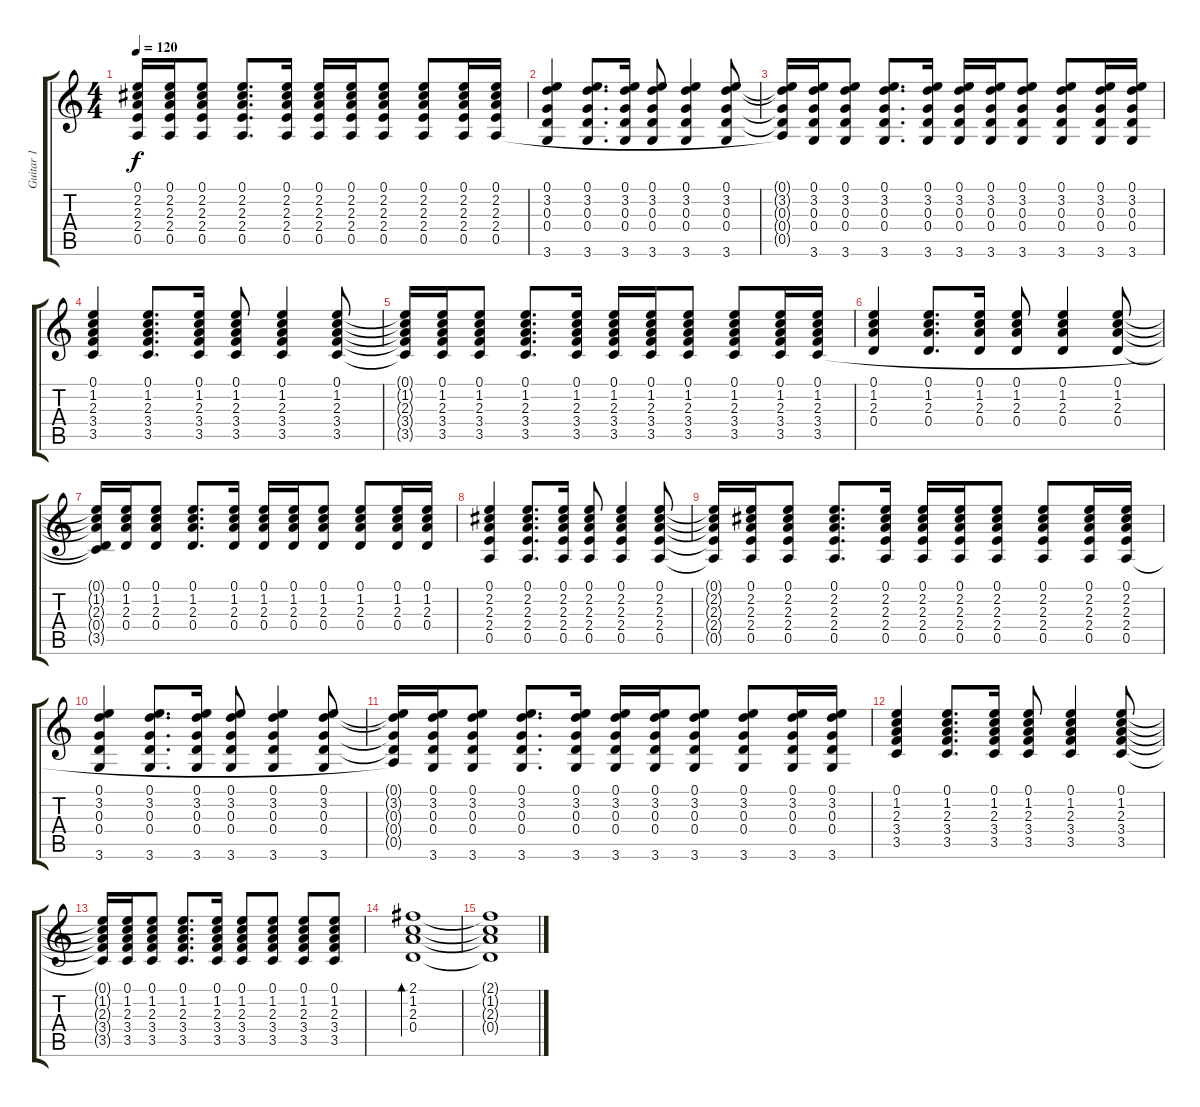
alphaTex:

\track ("Guitar 1" "Guitar 1") {instrument electricguitarjazz}
\staff {score tabs}
\tuning (E4 B3 G3 D3 A2 E2) {hide}
\ts (4 4)
\tempo 120
\clef g2
\ks c
(0.1{t} 2.2{t} 2.3{t} 2.4{t} 0.5{t}).16{dy f} (0.1 2.2 2.3 2.4 0.5).16 (0.1 2.2 2.3 2.4 0.5).8 (0.1 2.2 2.3 2.4 0.5).8{d} (0.1 2.2 2.3 2.4 0.5).16 (0.1 2.2 2.3 2.4 0.5).16 (0.1 2.2 2.3 2.4 0.5).16 (0.1 2.2 2.3 2.4 0.5).8 (0.1 2.2 2.3 2.4 0.5).8 (0.1 2.2 2.3 2.4 0.5).16 (0.1 2.2 2.3 2.4 0.5).16 |
(0.1 3.2 0.3 0.4 3.6).4 (0.1 3.2 0.3 0.4 3.6).8{d} (0.1 3.2 0.3 0.4 3.6).16 (0.1 3.2 0.3 0.4 3.6).8 (0.1 3.2 0.3 0.4 3.6).4 (0.1 3.2 0.3 0.4 3.6).8 |
(0.1{t} 3.2{t} 0.3{t} 0.4{t} 0.5{t}).16 (0.1 3.2 0.3 0.4 3.6).16 (0.1 3.2 0.3 0.4 3.6).8 (0.1 3.2 0.3 0.4 3.6).8{d} (0.1 3.2 0.3 0.4 3.6).16 (0.1 3.2 0.3 0.4 3.6).16 (0.1 3.2 0.3 0.4 3.6).16 (0.1 3.2 0.3 0.4 3.6).8 (0.1 3.2 0.3 0.4 3.6).8 (0.1 3.2 0.3 0.4 3.6).16 (0.1 3.2 0.3 0.4 3.6).16 |
(0.1 1.2 2.3 3.4 3.5).4 (0.1 1.2 2.3 3.4 3.5).8{d} (0.1 1.2 2.3 3.4 3.5).16 (0.1 1.2 2.3 3.4 3.5).8 (0.1 1.2 2.3 3.4 3.5).4 (0.1 1.2 2.3 3.4 3.5).8 |
(0.1{t} 1.2{t} 2.3{t} 3.4{t} 3.5{t}).16 (0.1 1.2 2.3 3.4 3.5).16 (0.1 1.2 2.3 3.4 3.5).8 (0.1 1.2 2.3 3.4 3.5).8{d} (0.1 1.2 2.3 3.4 3.5).16 (0.1 1.2 2.3 3.4 3.5).16 (0.1 1.2 2.3 3.4 3.5).16 (0.1 1.2 2.3 3.4 3.5).8 (0.1 1.2 2.3 3.4 3.5).8 (0.1 1.2 2.3 3.4 3.5).16 (0.1 1.2 2.3 3.4 3.5).16 |
(0.1 1.2 2.3 0.4).4 (0.1 1.2 2.3 0.4).8{d} (0.1 1.2 2.3 0.4).16 (0.1 1.2 2.3 0.4).8 (0.1 1.2 2.3 0.4).4 (0.1 1.2 2.3 0.4).8 |
(0.1{t} 1.2{t} 2.3{t} 0.4{t} 3.5{t}).16 (0.1 1.2 2.3 0.4).16 (0.1 1.2 2.3 0.4).8 (0.1 1.2 2.3 0.4).8{d} (0.1 1.2 2.3 0.4).16 (0.1 1.2 2.3 0.4).16 (0.1 1.2 2.3 0.4).16 (0.1 1.2 2.3 0.4).8 (0.1 1.2 2.3 0.4).8 (0.1 1.2 2.3 0.4).16 (0.1 1.2 2.3 0.4).16 |
(0.1 2.2 2.3 2.4 0.5).4 (0.1 2.2 2.3 2.4 0.5).8{d} (0.1 2.2 2.3 2.4 0.5).16 (0.1 2.2 2.3 2.4 0.5).8 (0.1 2.2 2.3 2.4 0.5).4 (0.1 2.2 2.3 2.4 0.5).8 |
(0.1{t} 2.2{t} 2.3{t} 2.4{t} 0.5{t}).16 (0.1 2.2 2.3 2.4 0.5).16 (0.1 2.2 2.3 2.4 0.5).8 (0.1 2.2 2.3 2.4 0.5).8{d} (0.1 2.2 2.3 2.4 0.5).16 (0.1 2.2 2.3 2.4 0.5).16 (0.1 2.2 2.3 2.4 0.5).16 (0.1 2.2 2.3 2.4 0.5).8 (0.1 2.2 2.3 2.4 0.5).8 (0.1 2.2 2.3 2.4 0.5).16 (0.1 2.2 2.3 2.4 0.5).16 |
(0.1 3.2 0.3 0.4 3.6).4 (0.1 3.2 0.3 0.4 3.6).8{d} (0.1 3.2 0.3 0.4 3.6).16 (0.1 3.2 0.3 0.4 3.6).8 (0.1 3.2 0.3 0.4 3.6).4 (0.1 3.2 0.3 0.4 3.6).8 |
(0.1{t} 3.2{t} 0.3{t} 0.4{t} 0.5{t}).16 (0.1 3.2 0.3 0.4 3.6).16 (0.1 3.2 0.3 0.4 3.6).8 (0.1 3.2 0.3 0.4 3.6).8{d} (0.1 3.2 0.3 0.4 3.6).16 (0.1 3.2 0.3 0.4 3.6).16 (0.1 3.2 0.3 0.4 3.6).16 (0.1 3.2 0.3 0.4 3.6).8 (0.1 3.2 0.3 0.4 3.6).8 (0.1 3.2 0.3 0.4 3.6).16 (0.1 3.2 0.3 0.4 3.6).16 |
(0.1 1.2 2.3 3.4 3.5).4 (0.1 1.2 2.3 3.4 3.5).8{d} (0.1 1.2 2.3 3.4 3.5).16 (0.1 1.2 2.3 3.4 3.5).8 (0.1 1.2 2.3 3.4 3.5).4 (0.1 1.2 2.3 3.4 3.5).8 |
(0.1{t} 1.2{t} 2.3{t} 3.4{t} 3.5{t}).16 (0.1 1.2 2.3 3.4 3.5).16 (0.1 1.2 2.3 3.4 3.5).8 (0.1 1.2 2.3 3.4 3.5).8{d} (0.1 1.2 2.3 3.4 3.5).16 (0.1 1.2 2.3 3.4 3.5).8 (0.1 1.2 2.3 3.4 3.5).8 (0.1 1.2 2.3 3.4 3.5).8 (0.1 1.2 2.3 3.4 3.5).8 |
(2.1 1.2 2.3 0.4).1{bd 120 volume 0} |
(2.1{t} 1.2{t} 2.3{t} 0.4{t}).1
